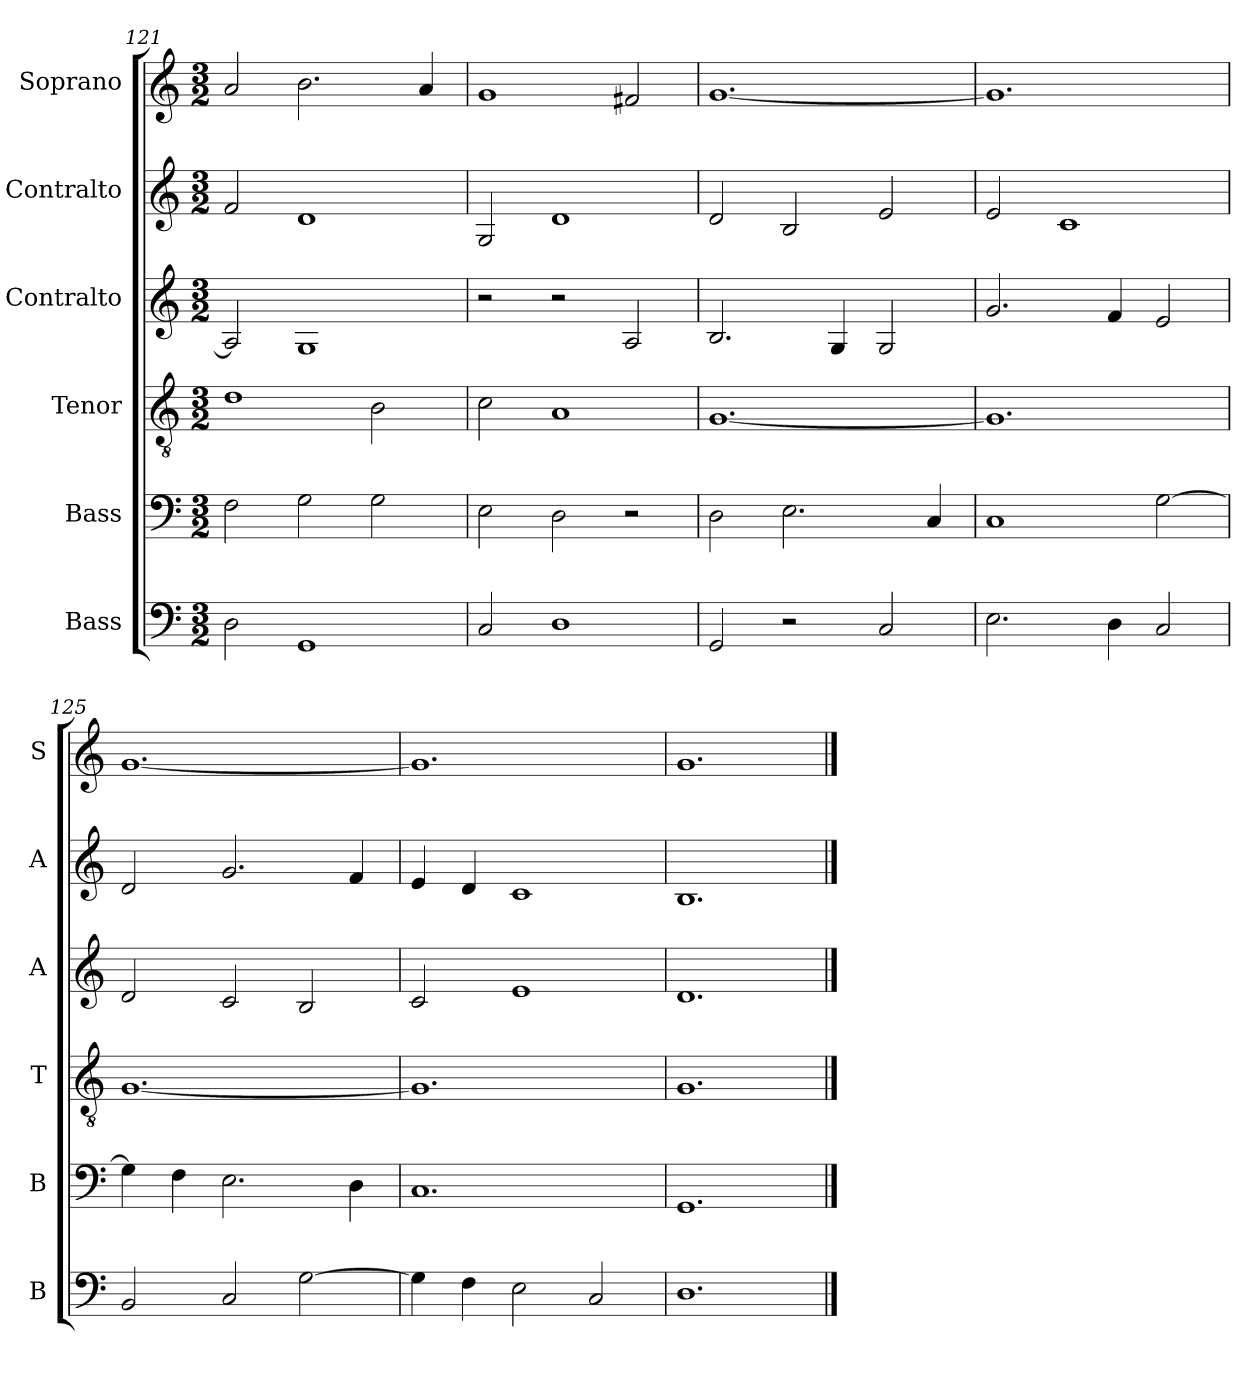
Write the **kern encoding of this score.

**kern	**kern	**kern	**kern	**kern	**kern
*part6	*part5	*part4	*part3	*part2	*part1
*staff6	*staff5	*staff4	*staff3	*staff2	*staff1
*I"Bass	*I"Bass	*I"Tenor	*I"Contralto	*I"Contralto	*I"Soprano
*I'B	*I'B	*I'T	*I'A	*I'A	*I'S
*clefF4	*clefF4	*clefGv2	*clefG2	*clefG2	*clefG2
*k[]	*k[]	*k[]	*k[]	*k[]	*k[]
*G:mix	*G:mix	*G:mix	*G:mix	*G:mix	*G:mix
*M3/2	*M3/2	*M3/2	*M3/2	*M3/2	*M3/2
=121	=121	=121	=121	=121	=121
2D	2F	1d	2A]	2f	2a
1GG	2G	.	1G	1d	2.b
.	2G	2B	.	.	.
.	.	.	.	.	4a
=122	=122	=122	=122	=122	=122
2C	2E	2c	2r	2G	1g
1D	2D	1A	2r	1d	.
.	2r	.	2A	.	2f#X
=123	=123	=123	=123	=123	=123
2GG	2D	[1.G	2.B	2d	[1.g
2r	2.E	.	.	2B	.
.	.	.	4G	.	.
2C	.	.	2G	2e	.
.	4C	.	.	.	.
=124	=124	=124	=124	=124	=124
2.E	1C	1.G]	2.g	2e	1.g]
.	.	.	.	1c	.
4D	.	.	4f	.	.
2C	[2G	.	2e	.	.
=125	=125	=125	=125	=125	=125
2BB	4G]	[1.G	2d	2d	[1.g
.	4F	.	.	.	.
2C	2.E	.	2c	2.g	.
[2G	.	.	2B	.	.
.	4D	.	.	4f	.
=126	=126	=126	=126	=126	=126
4G]	1.C	1.G]	2c	4e	1.g]
4F	.	.	.	4d	.
2E	.	.	1e	1c	.
2C	.	.	.	.	.
=127	=127	=127	=127	=127	=127
1.D	1.GG	1.G	1.d	1.B	1.g
==	==	==	==	==	==
*-	*-	*-	*-	*-	*-
